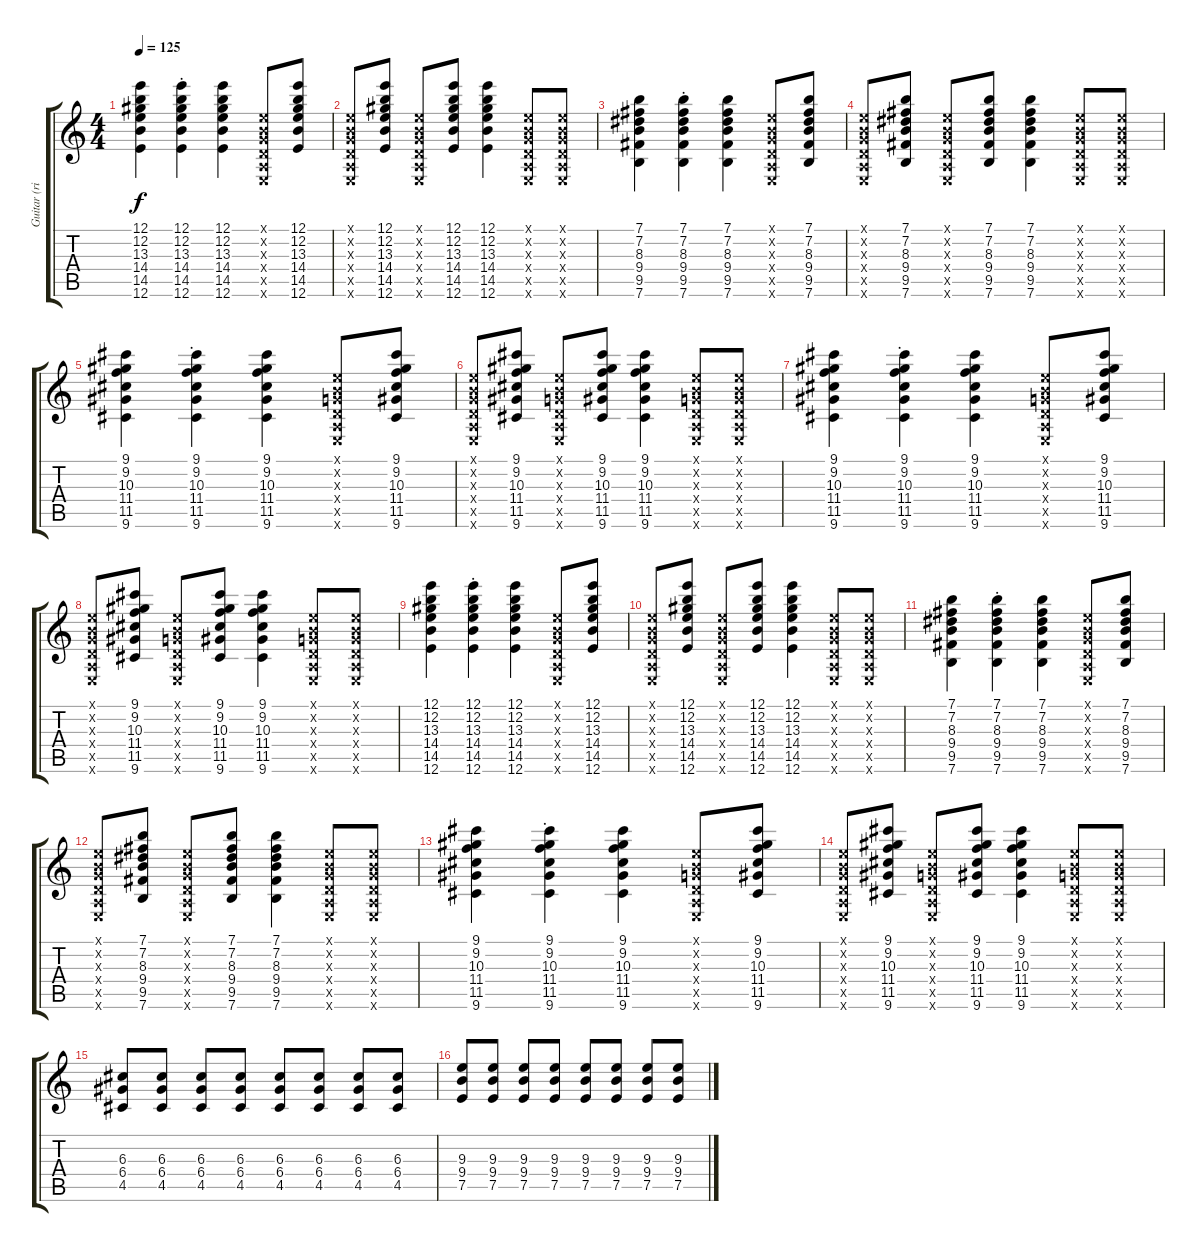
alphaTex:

\track ("Guitar (right)" "Guitar (ri") {instrument electricguitarclean}
\staff {score tabs}
\tuning (E4 B3 G3 D3 A2 E2) {hide}
\ts (4 4)
\tempo 125
\clef g2
\ks c
(12.1 12.2 13.3 14.4 14.5 12.6).4{dy f} (12.1{st} 12.2{st} 13.3{st} 14.4{st} 14.5{st} 12.6{st}).4 (12.1 12.2 13.3 14.4 14.5 12.6).4 (0.1{x} 0.2{x} 0.3{x} 0.4{x} 0.5{x} 0.6{x}).8 (12.1 12.2 13.3 14.4 14.5 12.6).8 |
(0.1{x} 0.2{x} 0.3{x} 0.4{x} 0.5{x} 0.6{x}).8 (12.1 12.2 13.3 14.4 14.5 12.6).8 (0.1{x} 0.2{x} 0.3{x} 0.4{x} 0.5{x} 0.6{x}).8 (12.1 12.2 13.3 14.4 14.5 12.6).8 (12.1 12.2 13.3 14.4 14.5 12.6).4 (0.1{x} 0.2{x} 0.3{x} 0.4{x} 0.5{x} 0.6{x}).8 (0.1{x} 0.2{x} 0.3{x} 0.4{x} 0.5{x} 0.6{x}).8 |
(7.1 7.2 8.3 9.4 9.5 7.6).4 (7.1{st} 7.2{st} 8.3{st} 9.4{st} 9.5{st} 7.6{st}).4 (7.1 7.2 8.3 9.4 9.5 7.6).4 (0.1{x} 0.2{x} 0.3{x} 0.4{x} 0.5{x} 0.6{x}).8 (7.1 7.2 8.3 9.4 9.5 7.6).8 |
(0.1{x} 0.2{x} 0.3{x} 0.4{x} 0.5{x} 0.6{x}).8 (7.1 7.2 8.3 9.4 9.5 7.6).8 (0.1{x} 0.2{x} 0.3{x} 0.4{x} 0.5{x} 0.6{x}).8 (7.1 7.2 8.3 9.4 9.5 7.6).8 (7.1 7.2 8.3 9.4 9.5 7.6).4 (0.1{x} 0.2{x} 0.3{x} 0.4{x} 0.5{x} 0.6{x}).8 (0.1{x} 0.2{x} 0.3{x} 0.4{x} 0.5{x} 0.6{x}).8 |
(9.1 9.2 10.3 11.4 11.5 9.6).4 (9.1{st} 9.2{st} 10.3{st} 11.4{st} 11.5{st} 9.6{st}).4 (9.1 9.2 10.3 11.4 11.5 9.6).4 (0.1{x} 0.2{x} 0.3{x} 0.4{x} 0.5{x} 0.6{x}).8 (9.1 9.2 10.3 11.4 11.5 9.6).8 |
(0.1{x} 0.2{x} 0.3{x} 0.4{x} 0.5{x} 0.6{x}).8 (9.1 9.2 10.3 11.4 11.5 9.6).8 (0.1{x} 0.2{x} 0.3{x} 0.4{x} 0.5{x} 0.6{x}).8 (9.1 9.2 10.3 11.4 11.5 9.6).8 (9.1 9.2 10.3 11.4 11.5 9.6).4 (0.1{x} 0.2{x} 0.3{x} 0.4{x} 0.5{x} 0.6{x}).8 (0.1{x} 0.2{x} 0.3{x} 0.4{x} 0.5{x} 0.6{x}).8 |
(9.1 9.2 10.3 11.4 11.5 9.6).4 (9.1{st} 9.2{st} 10.3{st} 11.4{st} 11.5{st} 9.6{st}).4 (9.1 9.2 10.3 11.4 11.5 9.6).4 (0.1{x} 0.2{x} 0.3{x} 0.4{x} 0.5{x} 0.6{x}).8 (9.1 9.2 10.3 11.4 11.5 9.6).8 |
(0.1{x} 0.2{x} 0.3{x} 0.4{x} 0.5{x} 0.6{x}).8 (9.1 9.2 10.3 11.4 11.5 9.6).8 (0.1{x} 0.2{x} 0.3{x} 0.4{x} 0.5{x} 0.6{x}).8 (9.1 9.2 10.3 11.4 11.5 9.6).8 (9.1 9.2 10.3 11.4 11.5 9.6).4 (0.1{x} 0.2{x} 0.3{x} 0.4{x} 0.5{x} 0.6{x}).8 (0.1{x} 0.2{x} 0.3{x} 0.4{x} 0.5{x} 0.6{x}).8 |
(12.1 12.2 13.3 14.4 14.5 12.6).4 (12.1{st} 12.2{st} 13.3{st} 14.4{st} 14.5{st} 12.6{st}).4 (12.1 12.2 13.3 14.4 14.5 12.6).4 (0.1{x} 0.2{x} 0.3{x} 0.4{x} 0.5{x} 0.6{x}).8 (12.1 12.2 13.3 14.4 14.5 12.6).8 |
(0.1{x} 0.2{x} 0.3{x} 0.4{x} 0.5{x} 0.6{x}).8 (12.1 12.2 13.3 14.4 14.5 12.6).8 (0.1{x} 0.2{x} 0.3{x} 0.4{x} 0.5{x} 0.6{x}).8 (12.1 12.2 13.3 14.4 14.5 12.6).8 (12.1 12.2 13.3 14.4 14.5 12.6).4 (0.1{x} 0.2{x} 0.3{x} 0.4{x} 0.5{x} 0.6{x}).8 (0.1{x} 0.2{x} 0.3{x} 0.4{x} 0.5{x} 0.6{x}).8 |
(7.1 7.2 8.3 9.4 9.5 7.6).4 (7.1{st} 7.2{st} 8.3{st} 9.4{st} 9.5{st} 7.6{st}).4 (7.1 7.2 8.3 9.4 9.5 7.6).4 (0.1{x} 0.2{x} 0.3{x} 0.4{x} 0.5{x} 0.6{x}).8 (7.1 7.2 8.3 9.4 9.5 7.6).8 |
(0.1{x} 0.2{x} 0.3{x} 0.4{x} 0.5{x} 0.6{x}).8 (7.1 7.2 8.3 9.4 9.5 7.6).8 (0.1{x} 0.2{x} 0.3{x} 0.4{x} 0.5{x} 0.6{x}).8 (7.1 7.2 8.3 9.4 9.5 7.6).8 (7.1 7.2 8.3 9.4 9.5 7.6).4 (0.1{x} 0.2{x} 0.3{x} 0.4{x} 0.5{x} 0.6{x}).8 (0.1{x} 0.2{x} 0.3{x} 0.4{x} 0.5{x} 0.6{x}).8 |
(9.1 9.2 10.3 11.4 11.5 9.6).4 (9.1{st} 9.2{st} 10.3{st} 11.4{st} 11.5{st} 9.6{st}).4 (9.1 9.2 10.3 11.4 11.5 9.6).4 (0.1{x} 0.2{x} 0.3{x} 0.4{x} 0.5{x} 0.6{x}).8 (9.1 9.2 10.3 11.4 11.5 9.6).8 |
(0.1{x} 0.2{x} 0.3{x} 0.4{x} 0.5{x} 0.6{x}).8 (9.1 9.2 10.3 11.4 11.5 9.6).8 (0.1{x} 0.2{x} 0.3{x} 0.4{x} 0.5{x} 0.6{x}).8 (9.1 9.2 10.3 11.4 11.5 9.6).8 (9.1 9.2 10.3 11.4 11.5 9.6).4 (0.1{x} 0.2{x} 0.3{x} 0.4{x} 0.5{x} 0.6{x}).8 (0.1{x} 0.2{x} 0.3{x} 0.4{x} 0.5{x} 0.6{x}).8 |
(6.3 6.4 4.5).8{instrument distortionguitar} (6.3 6.4 4.5).8 (6.3 6.4 4.5).8 (6.3 6.4 4.5).8 (6.3 6.4 4.5).8 (6.3 6.4 4.5).8 (6.3 6.4 4.5).8 (6.3 6.4 4.5).8 |
(9.3 9.4 7.5).8 (9.3 9.4 7.5).8 (9.3 9.4 7.5).8 (9.3 9.4 7.5).8 (9.3 9.4 7.5).8 (9.3 9.4 7.5).8 (9.3 9.4 7.5).8 (9.3 9.4 7.5).8
